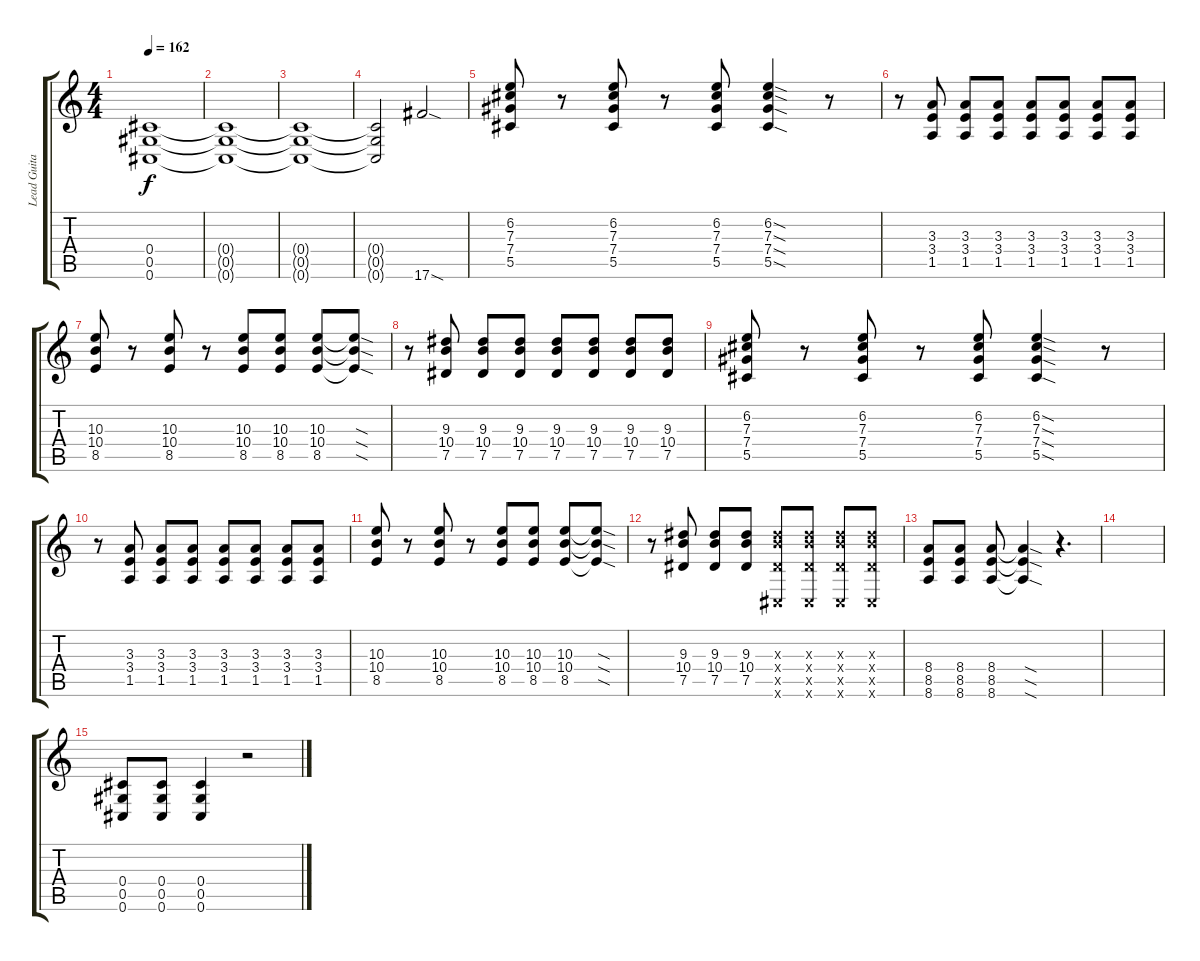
\track ("Lead Guitar" "Lead Guita") {instrument distortionguitar}
\staff {score tabs}
\tuning (Eb4 Bb3 Gb3 Db3 Ab2 Db2) {hide}
\ts (4 4)
\tempo 162
\clef g2
\ks c
(0.4{t} 0.5{t} 0.6{t}).1{dy f volume 0} |
(0.4{t} 0.5{t} 0.6{t}).1 |
(0.4{t} 0.5{t} 0.6{t}).1 |
(0.4{t} 0.5{t} 0.6{t}).2 17.6{sod}.2{volume 16} |
(6.2 7.3 7.4 5.5).8 r.8 (6.2 7.3 7.4 5.5).8 r.8 (6.2 7.3 7.4 5.5).8 (6.2{sod} 7.3{sod} 7.4{sod} 5.5{sod}).4 r.8 |
r.8 (3.3 3.4 1.5).8 (3.3 3.4 1.5).8 (3.3 3.4 1.5).8 (3.3 3.4 1.5).8 (3.3 3.4 1.5).8 (3.3 3.4 1.5).8 (3.3 3.4 1.5).8 |
(10.3 10.4 8.5).8 r.8 (10.3 10.4 8.5).8 r.8 (10.3 10.4 8.5).8 (10.3 10.4 8.5).8 (10.3 10.4 8.5).8 (10.3{sod t} 10.4{sod t} 8.5{sod t}).8 |
r.8 (9.3 10.4 7.5).8 (9.3 10.4 7.5).8 (9.3 10.4 7.5).8 (9.3 10.4 7.5).8 (9.3 10.4 7.5).8 (9.3 10.4 7.5).8 (9.3 10.4 7.5).8 |
(6.2 7.3 7.4 5.5).8 r.8 (6.2 7.3 7.4 5.5).8 r.8 (6.2 7.3 7.4 5.5).8 (6.2{sod} 7.3{sod} 7.4{sod} 5.5{sod}).4 r.8 |
r.8 (3.3 3.4 1.5).8 (3.3 3.4 1.5).8 (3.3 3.4 1.5).8 (3.3 3.4 1.5).8 (3.3 3.4 1.5).8 (3.3 3.4 1.5).8 (3.3 3.4 1.5).8 |
(10.3 10.4 8.5).8 r.8 (10.3 10.4 8.5).8 r.8 (10.3 10.4 8.5).8 (10.3 10.4 8.5).8 (10.3 10.4 8.5).8 (10.3{sod t} 10.4{sod t} 8.5{sod t}).8 |
r.8 (9.3 10.4 7.5).8 (9.3 10.4 7.5).8 (9.3 10.4 7.5).8 (9.3{x} 10.4{x} 7.5{x} 0.6{x}).8 (9.3{x} 10.4{x} 7.5{x} 0.6{x}).8 (9.3{x} 10.4{x} 7.5{x} 0.6{x}).8 (9.3{x} 10.4{x} 7.5{x} 0.6{x}).8 |
(8.4 8.5 8.6).8 (8.4 8.5 8.6).8 (8.4 8.5 8.6).8 (8.4{sod t} 8.5{sod t} 8.6{sod t}).4 r.4{d} |
|
(0.4 0.5 0.6).8 (0.4 0.5 0.6).8 (0.4 0.5 0.6).4 r.2
